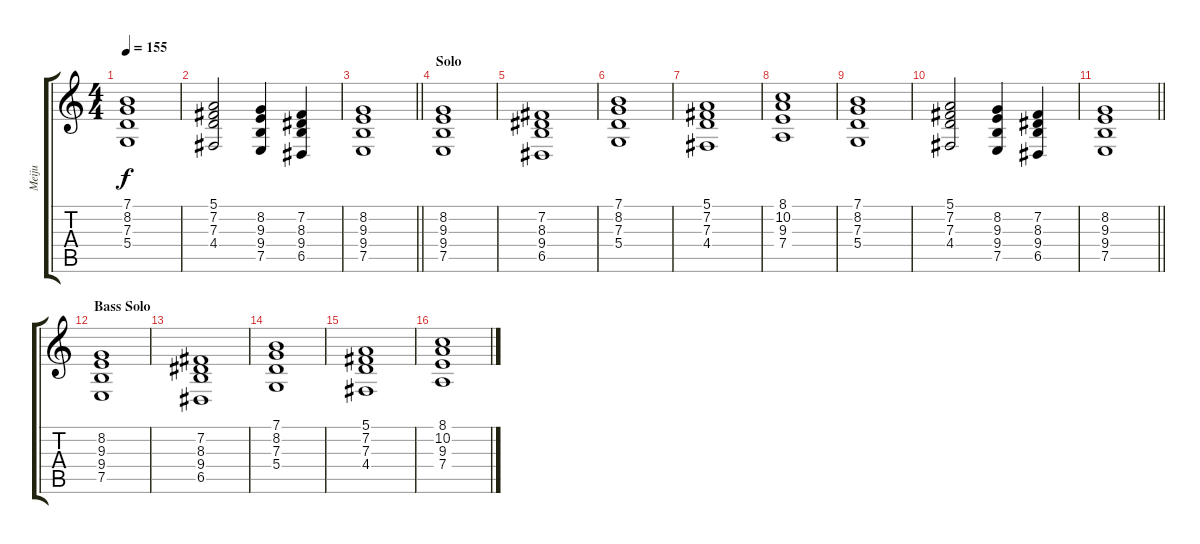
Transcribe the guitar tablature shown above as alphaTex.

\track ("Meiju" "Meiju") {instrument synthstrings1}
\staff {score tabs}
\tuning (E4 B3 G3 D3 A2 E2) {hide}
\ts (4 4)
\tempo 155
\clef g2
\ks c
(7.1 8.2 7.3 5.4).1{dy f} |
(5.1 7.2 7.3 4.4).2 (8.2 9.3 9.4 7.5).4 (7.2 8.3 9.4 6.5).4 |
\barLineRight lightlight
(8.2 9.3 9.4 7.5).1 |
\section ("" "Solo")
(8.2 9.3 9.4 7.5).1 |
(7.2 8.3 9.4 6.5).1 |
(7.1 8.2 7.3 5.4).1 |
(5.1 7.2 7.3 4.4).1 |
(8.1 10.2 9.3 7.4).1 |
(7.1 8.2 7.3 5.4).1 |
(5.1 7.2 7.3 4.4).2 (8.2 9.3 9.4 7.5).4 (7.2 8.3 9.4 6.5).4 |
\barLineRight lightlight
(8.2 9.3 9.4 7.5).1 |
\section ("" "Bass Solo")
(8.2 9.3 9.4 7.5).1 |
(7.2 8.3 9.4 6.5).1 |
(7.1 8.2 7.3 5.4).1 |
(5.1 7.2 7.3 4.4).1 |
(8.1 10.2 9.3 7.4).1
